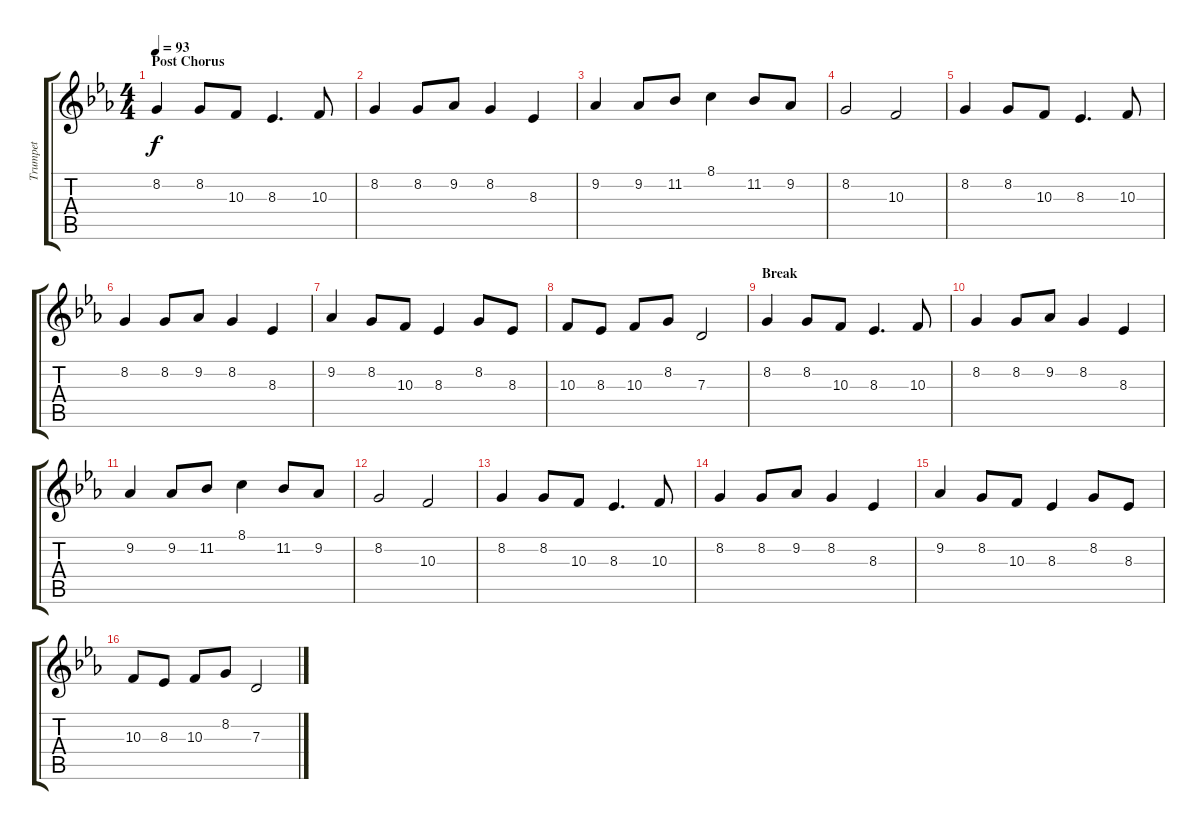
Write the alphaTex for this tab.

\track ("Trumpet" "Trumpet") {instrument trumpet}
\staff {score tabs}
\tuning (E4 B3 G3 D3 A2 E2) {hide}
\ts (4 4)
\section ("" "Post Chorus")
\tempo 93
\clef g2
\ks eb
8.2.4{dy f} 8.2.8 10.3.8 8.3.4{d} 10.3.8 |
8.2.4 8.2.8 9.2.8 8.2.4 8.3.4 |
9.2.4 9.2.8 11.2.8 8.1.4 11.2.8 9.2.8 |
8.2.2 10.3.2 |
8.2.4 8.2.8 10.3.8 8.3.4{d} 10.3.8 |
8.2.4 8.2.8 9.2.8 8.2.4 8.3.4 |
9.2.4 8.2.8 10.3.8 8.3.4 8.2.8 8.3.8 |
10.3.8 8.3.8 10.3.8 8.2.8 7.3.2 |
\section ("" "Break")
8.2.4 8.2.8 10.3.8 8.3.4{d} 10.3.8 |
8.2.4 8.2.8 9.2.8 8.2.4 8.3.4 |
9.2.4 9.2.8 11.2.8 8.1.4 11.2.8 9.2.8 |
8.2.2 10.3.2 |
8.2.4 8.2.8 10.3.8 8.3.4{d} 10.3.8 |
8.2.4 8.2.8 9.2.8 8.2.4 8.3.4 |
9.2.4 8.2.8 10.3.8 8.3.4 8.2.8 8.3.8 |
10.3.8 8.3.8 10.3.8 8.2.8 7.3.2
